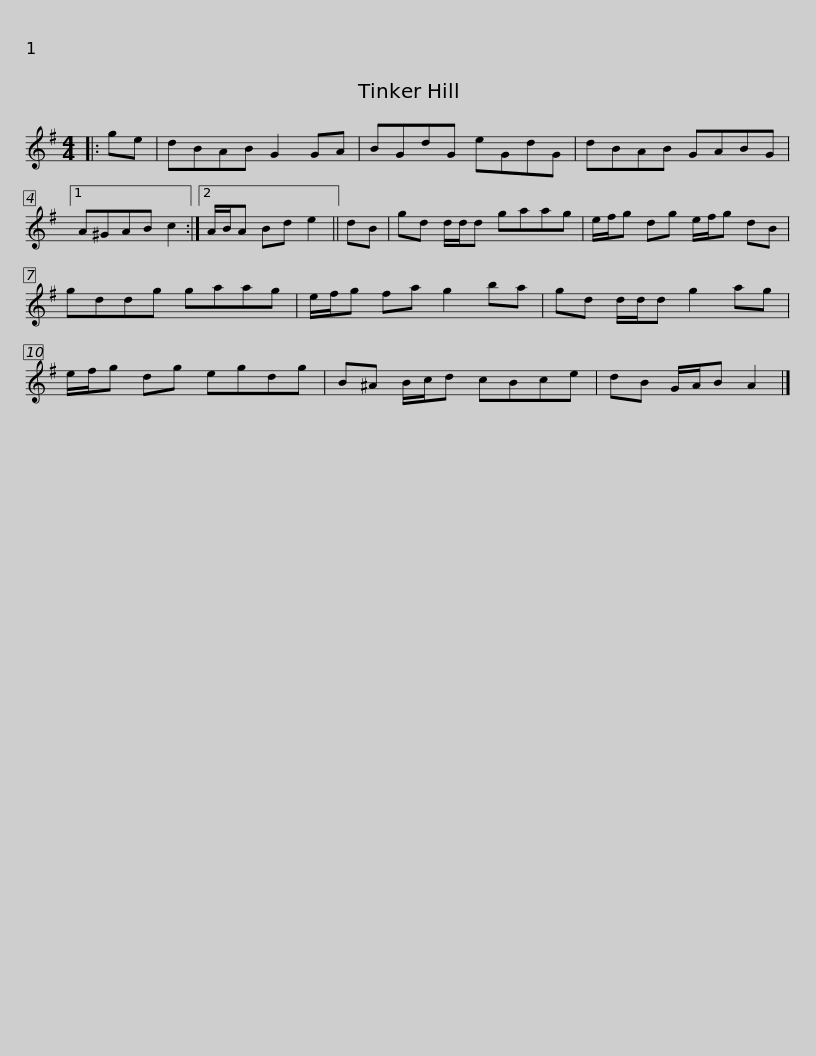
X:1
L:1/8
M:4/4
I:linebreak $
K:G
V:1 treble
V:1
|: ge | dBAB G2 GA | BGdG eGdG | dBAB GABG |1 A^GAB c2 :|2 %5
 A/B/A Bd e2 || dB |$ gd d/d/d gaag | e/f/g dg e/f/g dB | gddg gaag | %10
 e/f/g fa g2 ba | gd d/d/d g2 ag |$ e/f/g dg egdg | B^A B/c/d cBce | dB G/A/B A2 |] %15
